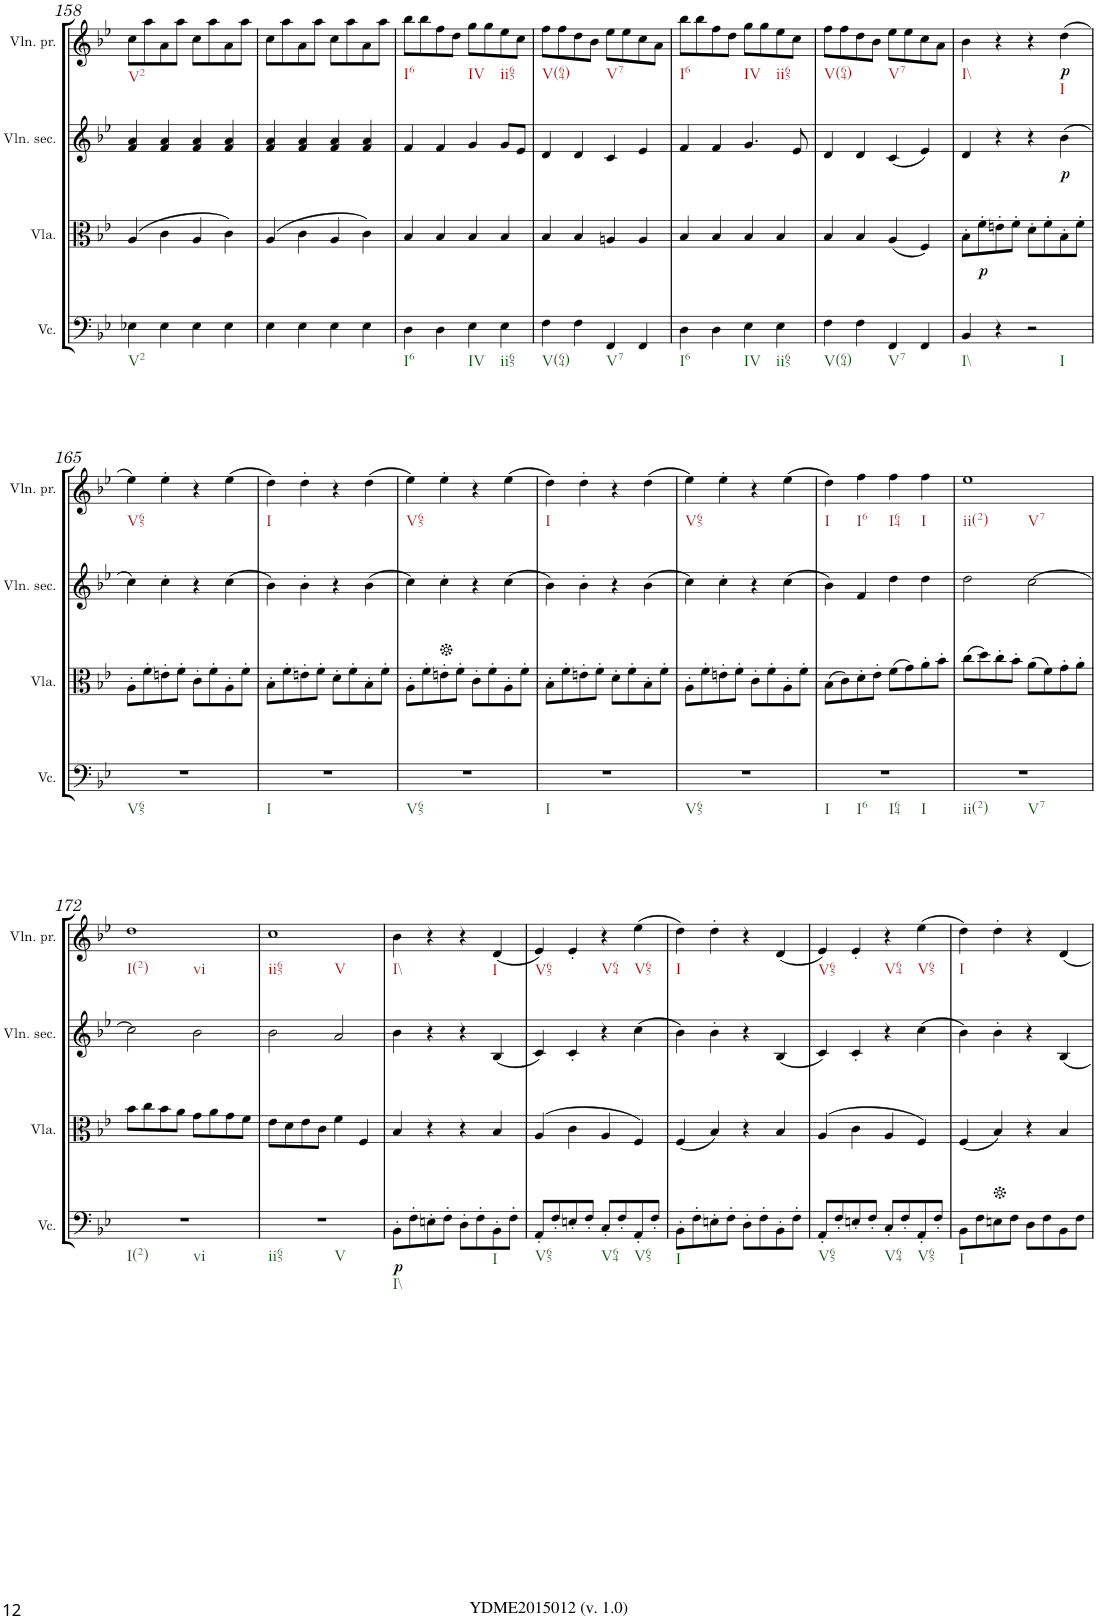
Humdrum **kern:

**kern	**dynam	**kern	**dynam	**kern	**dynam	**kern	**dynam
*part4	*part4	*part3	*part3	*part2	*part2	*part1	*part1
*staff4	*staff4	*staff3	*staff3	*staff2	*staff2	*staff1	*staff1
*I"Violoncelle	*	*I"Viola	*	*I"Violino secondo	*	*I"Violino primo	*
*I'Vc.	*	*I'Vla.	*	*I'Vln. sec.	*	*I'Vln. pr.	*
!!LO:PB:g=z
*clefF4	*	*clefC3	*	*clefG2	*	*clefG2	*
*k[b-e-]	*	*k[b-e-]	*	*k[b-e-]	*	*k[b-e-]	*
*B-:	*	*B-:	*	*B-:	*	*B-:	*
*M2/2	*	*M2/2	*	*M2/2	*	*M2/2	*
*met(c|)	*	*met(c|)	*	*met(c|)	*	*met(c|)	*
=158	=158	=158	=158	=158	=158	=158	=158
!	!	!	!	!	!	!LO:TX:b:t=V2	!
!LO:TX:b:t=V2	!	!	!	!	!	!	!
4E-X\	.	(>4A/	.	4f/ 4a/	.	8cc\L	.
.	.	.	.	.	.	8aa\	.
4E-\	.	4c\	.	4f/ 4a/	.	8a\	.
.	.	.	.	.	.	8aa\J	.
4E-\	.	4A/	.	4f/ 4a/	.	8cc\L	.
.	.	.	.	.	.	8aa\	.
4E-\	.	4c\)	.	4f/ 4a/	.	8a\	.
.	.	.	.	.	.	8aa\J	.
=159	=159	=159	=159	=159	=159	=159	=159
4E-\	.	(>4A/	.	4f/ 4a/	.	8cc\L	.
.	.	.	.	.	.	8aa\	.
4E-\	.	4c\	.	4f/ 4a/	.	8a\	.
.	.	.	.	.	.	8aa\J	.
4E-\	.	4A/	.	4f/ 4a/	.	8cc\L	.
.	.	.	.	.	.	8aa\	.
4E-\	.	4c\)	.	4f/ 4a/	.	8a\	.
.	.	.	.	.	.	8aa\J	.
=160	=160	=160	=160	=160	=160	=160	=160
!	!	!	!	!	!	!LO:TX:b:t=I6	!
!LO:TX:b:t=I6	!	!	!	!	!	!	!
4D\	.	4B-/	.	4f/	.	8bb-\L	.
.	.	.	.	.	.	8bb-\	.
4D\	.	4B-/	.	4f/	.	8ff\	.
.	.	.	.	.	.	8dd\J	.
!	!	!	!	!	!	!LO:TX:b:t=IV	!
!LO:TX:b:t=IV	!	!	!	!	!	!	!
4E-\	.	4B-/	.	4g/	.	8gg\L	.
.	.	.	.	.	.	8gg\	.
!	!	!	!	!	!	!LO:TX:b:t=ii65	!
!LO:TX:b:t=ii65	!	!	!	!	!	!	!
4E-\	.	4B-/	.	8g/L	.	8ee-\	.
.	.	.	.	8e-/J	.	8cc\J	.
=161	=161	=161	=161	=161	=161	=161	=161
!	!	!	!	!	!	!LO:TX:b:t=V(64)	!
!LO:TX:b:t=V(64)	!	!	!	!	!	!	!
4F\	.	4B-/	.	4d/	.	8ff\L	.
.	.	.	.	.	.	8ff\	.
4F\	.	4B-/	.	4d/	.	8dd\	.
.	.	.	.	.	.	8b-\J	.
!	!	!	!	!	!	!LO:TX:b:t=V7	!
!LO:TX:b:t=V7	!	!	!	!	!	!	!
4FF/	.	4An/	.	4c/	.	8ee-\L	.
.	.	.	.	.	.	8ee-\	.
4FF/	.	4A/	.	4e-/	.	8cc\	.
.	.	.	.	.	.	8a\J	.
=162	=162	=162	=162	=162	=162	=162	=162
!	!	!	!	!	!	!LO:TX:b:t=I6	!
!LO:TX:b:t=I6	!	!	!	!	!	!	!
4D\	.	4B-/	.	4f/	.	8bb-\L	.
.	.	.	.	.	.	8bb-\	.
4D\	.	4B-/	.	4f/	.	8ff\	.
.	.	.	.	.	.	8dd\J	.
!	!	!	!	!	!	!LO:TX:b:t=IV	!
!LO:TX:b:t=IV	!	!	!	!	!	!	!
4E-\	.	4B-/	.	4.g/	.	8gg\L	.
.	.	.	.	.	.	8gg\	.
!	!	!	!	!	!	!LO:TX:b:t=ii65	!
!LO:TX:b:t=ii65	!	!	!	!	!	!	!
4E-\	.	4B-/	.	.	.	8ee-\	.
.	.	.	.	8e-/	.	8cc\J	.
=163	=163	=163	=163	=163	=163	=163	=163
!	!	!	!	!	!	!LO:TX:b:t=V(64)	!
!LO:TX:b:t=V(64)	!	!	!	!	!	!	!
4F\	.	4B-/	.	4d/	.	8ff\L	.
.	.	.	.	.	.	8ff\	.
4F\	.	4B-/	.	4d/	.	8dd\	.
.	.	.	.	.	.	8b-\J	.
!	!	!	!	!	!	!LO:TX:b:t=V7	!
!LO:TX:b:t=V7	!	!	!	!	!	!	!
4FF/	.	(<4A/	.	(<4c/	.	8ee-\L	.
.	.	.	.	.	.	8ee-\	.
4FF/	.	4F/)	.	4e-/)	.	8cc\	.
.	.	.	.	.	.	8a\J	.
=164	=164	=164	=164	=164	=164	=164	=164
!	!	!	!	!	!	!LO:TX:b:t=I\\	!
!LO:TX:b:t=I\\	!	!	!	!	!	!	!
4BB-/	.	8B-'\L	.	4d/	.	4b-\	.
!	!	!	!LO:DY:b	!	!	!	!
.	.	8f'\	p	.	.	.	.
4r	.	8en'\	.	4r	.	4r	.
.	.	8f'\J	.	.	.	.	.
!LO:TX:b:t=I	!	!	!	!	!	!	!
2r	.	8d'\L	.	4r	.	4r	.
.	.	8f'\	.	.	.	.	.
!	!	!	!	!	!	!LO:TX:b:t=I	!
!	!	!	!	!	!LO:DY:b	!	!LO:DY:b
.	.	8B-'\	.	(>4b-\	p	(>4dd\	p
.	.	8f'\J	.	.	.	.	.
!!LO:LB:g=z
=165	=165	=165	=165	=165	=165	=165	=165
!	!	!	!	!	!	!LO:TX:b:t=V65	!
!LO:TX:b:t=V65	!	!	!	!	!	!	!
1r	.	8A'\L	.	4cc\)	.	4ee-\)	.
.	.	8f'\	.	.	.	.	.
.	.	8en'\	.	4cc'\	.	4ee-'\	.
.	.	8f'\J	.	.	.	.	.
.	.	8c'\L	.	4r	.	4r	.
.	.	8f'\	.	.	.	.	.
.	.	8A'\	.	(>4cc\	.	(>4ee-\	.
.	.	8f'\J	.	.	.	.	.
=166	=166	=166	=166	=166	=166	=166	=166
!	!	!	!	!	!	!LO:TX:b:t=I	!
!LO:TX:b:t=I	!	!	!	!	!	!	!
1r	.	8B-'\L	.	4b-\)	.	4dd\)	.
.	.	8f'\	.	.	.	.	.
.	.	8en'\	.	4b-'\	.	4dd'\	.
.	.	8f'\J	.	.	.	.	.
.	.	8d'\L	.	4r	.	4r	.
.	.	8f'\	.	.	.	.	.
.	.	8B-'\	.	(>4b-\	.	(>4dd\	.
.	.	8f'\J	.	.	.	.	.
=167	=167	=167	=167	=167	=167	=167	=167
!	!	!	!	!	!	!LO:TX:b:t=V65	!
!LO:TX:b:t=V65	!	!	!	!	!	!	!
1r	.	8A'\L	.	4cc\)	.	4ee-\)	.
.	.	8f'\	.	.	.	.	.
.	.	8en'\	.	4cc'\	.	4ee-'\	.
.	.	8f'\J	.	.	.	.	.
.	.	8c'\L	.	4r	.	4r	.
.	.	8f'\	.	.	.	.	.
.	.	8A'\	.	(>4cc\	.	(>4ee-\	.
.	.	8f'\J	.	.	.	.	.
=168	=168	=168	=168	=168	=168	=168	=168
!	!	!	!	!	!	!LO:TX:b:t=I	!
!LO:TX:b:t=I	!	!	!	!	!	!	!
1r	.	8B-'\L	.	4b-\)	.	4dd\)	.
.	.	8f'\	.	.	.	.	.
.	.	8en'\	.	4b-'\	.	4dd'\	.
.	.	8f'\J	.	.	.	.	.
.	.	8d'\L	.	4r	.	4r	.
.	.	8f'\	.	.	.	.	.
.	.	8B-'\	.	(>4b-\	.	(>4dd\	.
.	.	8f'\J	.	.	.	.	.
=169	=169	=169	=169	=169	=169	=169	=169
!	!	!	!	!	!	!LO:TX:b:t=V65	!
!LO:TX:b:t=V65	!	!	!	!	!	!	!
1r	.	8A'\L	.	4cc\)	.	4ee-\)	.
.	.	8f'\	.	.	.	.	.
.	.	8en'\	.	4cc'\	.	4ee-'\	.
.	.	8f'\J	.	.	.	.	.
.	.	8c'\L	.	4r	.	4r	.
.	.	8f'\	.	.	.	.	.
.	.	8A'\	.	(>4cc\	.	(>4ee-\	.
.	.	8f'\J	.	.	.	.	.
=170	=170	=170	=170	=170	=170	=170	=170
!	!	!	!	!	!	!LO:TX:b:t=I	!
!LO:TX:b:t=I	!	!	!	!	!	!	!
!LO:TX:b:t=I6	!	!	!	!	!	!	!
!LO:TX:b:t=I64	!	!	!	!	!	!	!
!LO:TX:b:t=I	!	!	!	!	!	!	!
1r	.	(>8B-\L	.	4b-\)	.	4dd\)	.
.	.	8c\)	.	.	.	.	.
!	!	!	!	!	!	!LO:TX:b:t=I6	!
.	.	8d'\	.	4f/	.	4ff\	.
.	.	8e-'\J	.	.	.	.	.
!	!	!	!	!	!	!LO:TX:b:t=I64	!
.	.	(>8f\L	.	4dd\	.	4ff\	.
.	.	8g\)	.	.	.	.	.
!	!	!	!	!	!	!LO:TX:b:t=I	!
.	.	8a'\	.	4dd\	.	4ff\	.
.	.	8b-'\J	.	.	.	.	.
=171	=171	=171	=171	=171	=171	=171	=171
!	!	!	!	!	!	!LO:TX:b:t=ii(2)	!
!	!	!	!	!	!	!LO:TX:b:t=V7	!
!LO:TX:b:t=ii(2)	!	!	!	!	!	!	!
!LO:TX:b:t=V7	!	!	!	!	!	!	!
1r	.	(>8cc\L	.	2dd\	.	1ee-	.
.	.	8dd\)	.	.	.	.	.
.	.	8cc'\	.	.	.	.	.
.	.	8b-'\J	.	.	.	.	.
.	.	(>8a\L	.	[2cc\	.	.	.
.	.	8f\)	.	.	.	.	.
.	.	8g'\	.	.	.	.	.
.	.	8a'\J	.	.	.	.	.
!!LO:LB:g=z
=172	=172	=172	=172	=172	=172	=172	=172
!	!	!	!	!	!	!LO:TX:b:t=I(2)	!
!	!	!	!	!	!	!LO:TX:b:t=vi	!
!LO:TX:b:t=I(2)	!	!	!	!	!	!	!
!LO:TX:b:t=vi	!	!	!	!	!	!	!
1r	.	8b-\L	.	2cc\]	.	1dd	.
.	.	8cc\	.	.	.	.	.
.	.	8b-\	.	.	.	.	.
.	.	8a\J	.	.	.	.	.
.	.	8g\L	.	2b-\	.	.	.
.	.	8a\	.	.	.	.	.
.	.	8g\	.	.	.	.	.
.	.	8f\J	.	.	.	.	.
=173	=173	=173	=173	=173	=173	=173	=173
!	!	!	!	!	!	!LO:TX:b:t=ii65	!
!	!	!	!	!	!	!LO:TX:b:t=V	!
!LO:TX:b:t=ii65	!	!	!	!	!	!	!
!LO:TX:b:t=V	!	!	!	!	!	!	!
1r	.	8e-\L	.	2b-\	.	1cc	.
.	.	8d\	.	.	.	.	.
.	.	8e-\	.	.	.	.	.
.	.	8c\J	.	.	.	.	.
.	.	4f\	.	2a/	.	.	.
.	.	4F/	.	.	.	.	.
=174	=174	=174	=174	=174	=174	=174	=174
!	!	!	!	!	!	!LO:TX:b:t=I\\	!
!LO:TX:b:t=I\\	!	!	!	!	!	!	!
!	!LO:DY:b	!	!	!	!	!	!
8BB-'\L	p	4B-/	.	4b-\	.	4b-\	.
8F'\	.	.	.	.	.	.	.
8En'\	.	4r	.	4r	.	4r	.
8F'\J	.	.	.	.	.	.	.
8D'\L	.	4r	.	4r	.	4r	.
8F'\	.	.	.	.	.	.	.
!	!	!	!	!	!	!LO:TX:b:t=I	!
!LO:TX:b:t=I	!	!	!	!	!	!	!
8BB-'\	.	4B-/	.	(<4B-/	.	(<4d/	.
8F'\J	.	.	.	.	.	.	.
=175	=175	=175	=175	=175	=175	=175	=175
!	!	!	!	!	!	!LO:TX:b:t=V65	!
!LO:TX:b:t=V65	!	!	!	!	!	!	!
8AA'/L	.	(>4A/	.	4c/)	.	4e-/)	.
8F'/	.	.	.	.	.	.	.
8En'/	.	4c\	.	4c'/	.	4e-'/	.
8F'/J	.	.	.	.	.	.	.
!	!	!	!	!	!	!LO:TX:b:t=V64	!
!LO:TX:b:t=V64	!	!	!	!	!	!	!
8C'/L	.	4A/	.	4r	.	4r	.
8F'/	.	.	.	.	.	.	.
!	!	!	!	!	!	!LO:TX:b:t=V65	!
!LO:TX:b:t=V65	!	!	!	!	!	!	!
8AA'/	.	4F/)	.	(>4cc\	.	(>4ee-\	.
8F'/J	.	.	.	.	.	.	.
=176	=176	=176	=176	=176	=176	=176	=176
!	!	!	!	!	!	!LO:TX:b:t=I	!
!LO:TX:b:t=I	!	!	!	!	!	!	!
8BB-'\L	.	(<4F/	.	4b-\)	.	4dd\)	.
8F'\	.	.	.	.	.	.	.
8En'\	.	4B-/)	.	4b-'\	.	4dd'\	.
8F'\J	.	.	.	.	.	.	.
8D'\L	.	4r	.	4r	.	4r	.
8F'\	.	.	.	.	.	.	.
8BB-'\	.	4B-/	.	(<4B-/	.	(<4d/	.
8F'\J	.	.	.	.	.	.	.
=177	=177	=177	=177	=177	=177	=177	=177
!	!	!	!	!	!	!LO:TX:b:t=V65	!
!LO:TX:b:t=V65	!	!	!	!	!	!	!
8AA'/L	.	(>4A/	.	4c/)	.	4e-/)	.
8F'/	.	.	.	.	.	.	.
8En'/	.	4c\	.	4c'/	.	4e-'/	.
8F'/J	.	.	.	.	.	.	.
!	!	!	!	!	!	!LO:TX:b:t=V64	!
!LO:TX:b:t=V64	!	!	!	!	!	!	!
8C'/L	.	4A/	.	4r	.	4r	.
8F'/	.	.	.	.	.	.	.
!	!	!	!	!	!	!LO:TX:b:t=V65	!
!LO:TX:b:t=V65	!	!	!	!	!	!	!
8AA'/	.	4F/)	.	(>4cc\	.	(>4ee-\	.
8F'/J	.	.	.	.	.	.	.
=178	=178	=178	=178	=178	=178	=178	=178
!	!	!	!	!	!	!LO:TX:b:t=I	!
!LO:TX:b:t=I	!	!	!	!	!	!	!
8BB-\L	.	(<4F/	.	4b-\)	.	4dd\)	.
8F\	.	.	.	.	.	.	.
8En\	.	4B-/)	.	4b-'\	.	4dd'\	.
8F\J	.	.	.	.	.	.	.
8D\L	.	4r	.	4r	.	4r	.
8F\	.	.	.	.	.	.	.
8BB-\	.	4B-/	.	4B-/	.	4d/	.
8F\J	.	.	.	.	.	.	.
=	=	=	=	=	=	=	=
*-	*-	*-	*-	*-	*-	*-	*-
